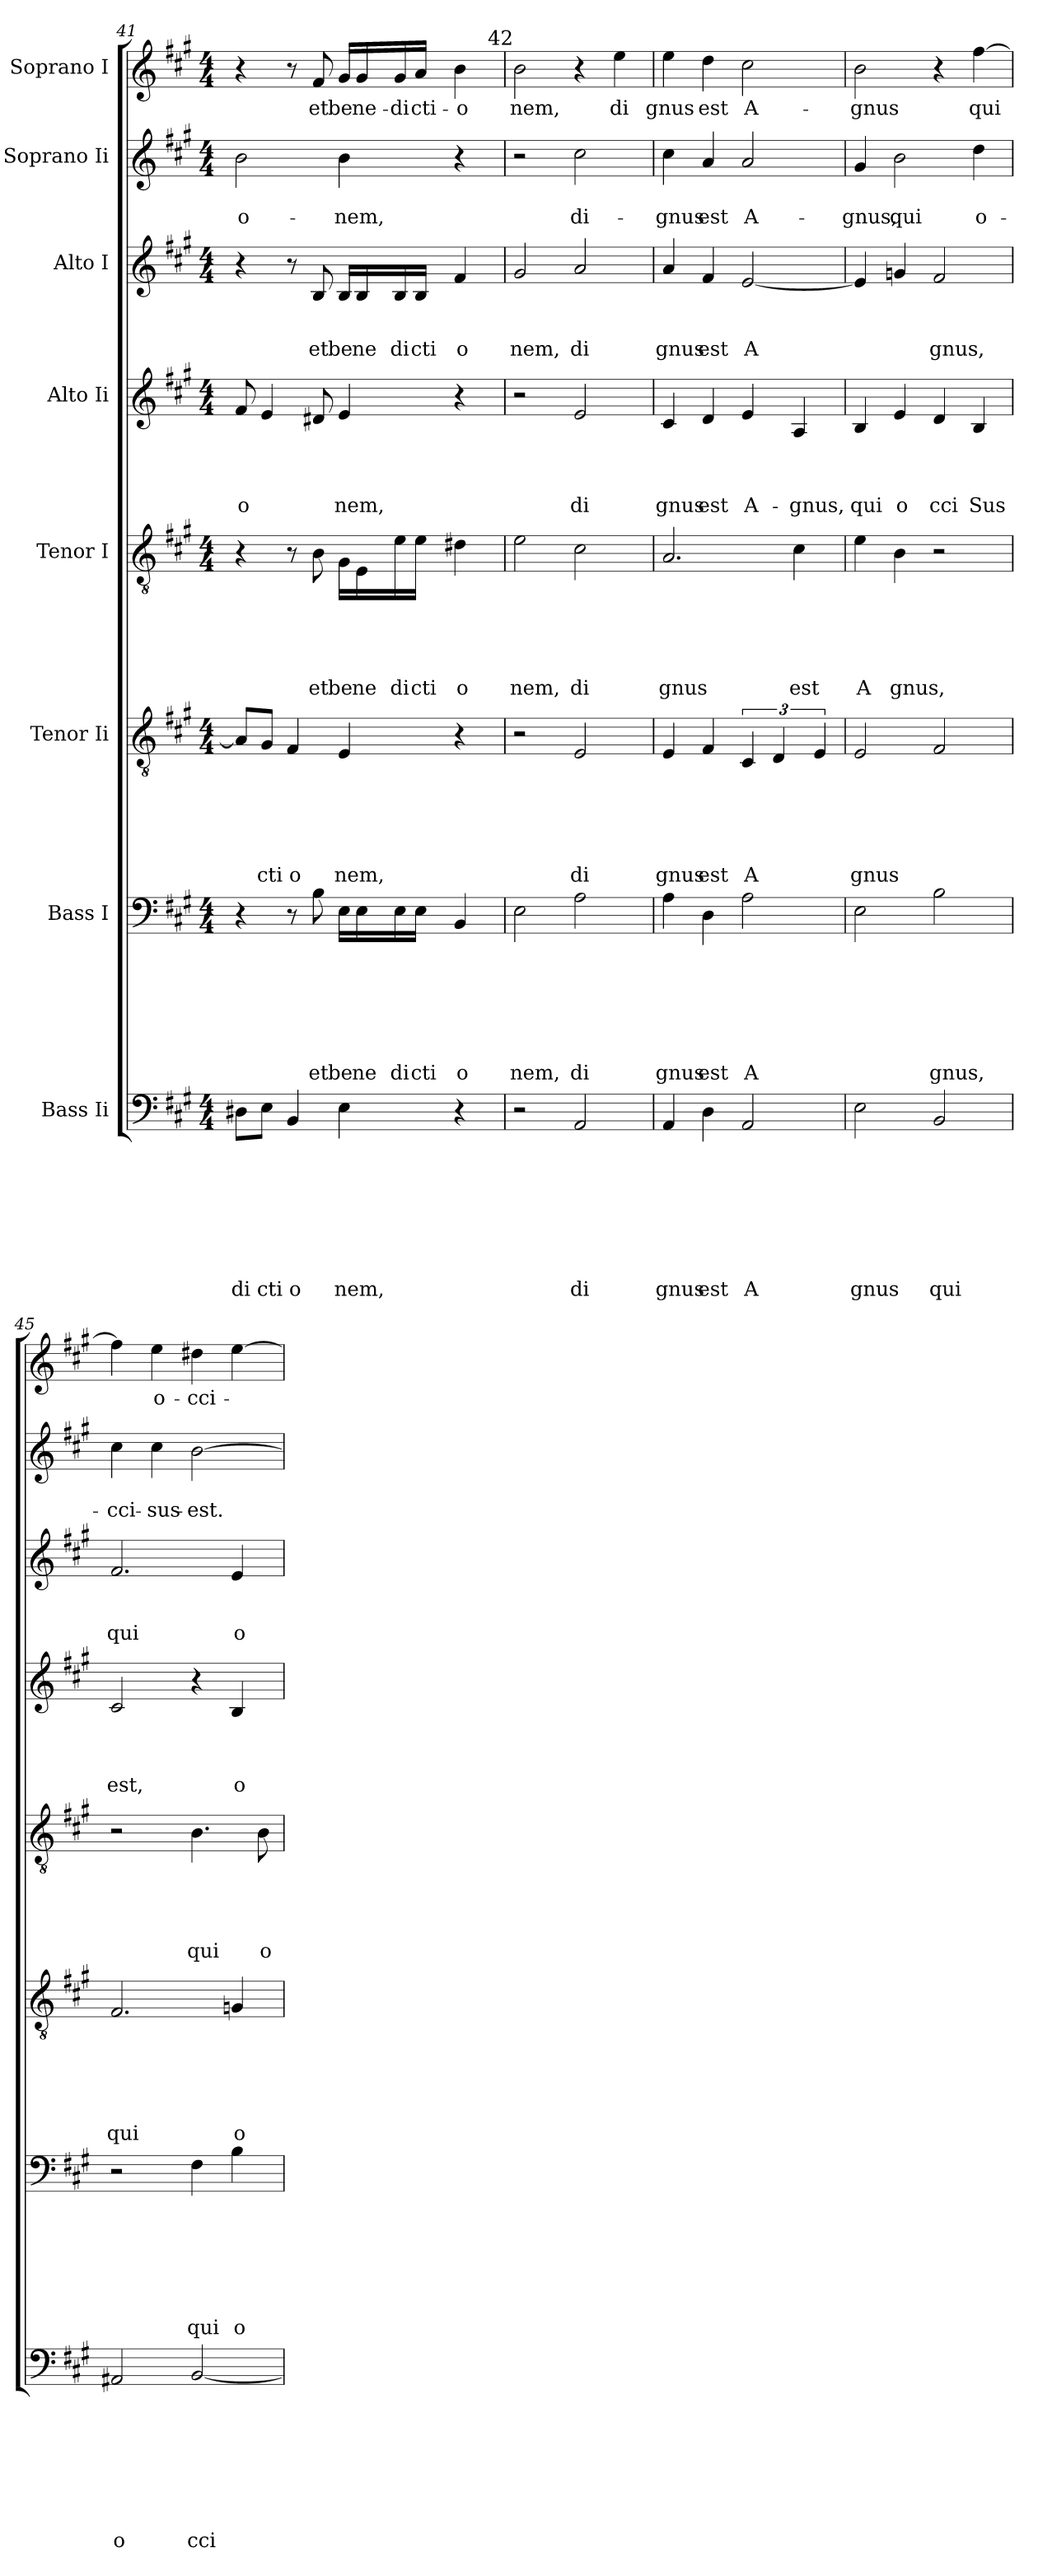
**kern	**text	**text	**text	**text	**text	**text	**text	**text	**kern	**text	**text	**text	**text	**text	**text	**text	**kern	**text	**text	**text	**text	**text	**text	**kern	**text	**text	**text	**text	**text	**kern	**text	**text	**text	**text	**kern	**text	**text	**text	**kern	**text	**text	**kern	**text
*part8	*part8	*part8	*part8	*part8	*part8	*part8	*part8	*part8	*part7	*part7	*part7	*part7	*part7	*part7	*part7	*part7	*part6	*part6	*part6	*part6	*part6	*part6	*part6	*part5	*part5	*part5	*part5	*part5	*part5	*part4	*part4	*part4	*part4	*part4	*part3	*part3	*part3	*part3	*part2	*part2	*part2	*part1	*part1
*staff8	*staff8	*staff8	*staff8	*staff8	*staff8	*staff8	*staff8	*staff8	*staff7	*staff7	*staff7	*staff7	*staff7	*staff7	*staff7	*staff7	*staff6	*staff6	*staff6	*staff6	*staff6	*staff6	*staff6	*staff5	*staff5	*staff5	*staff5	*staff5	*staff5	*staff4	*staff4	*staff4	*staff4	*staff4	*staff3	*staff3	*staff3	*staff3	*staff2	*staff2	*staff2	*staff1	*staff1
*I"Bass Ii	*	*	*	*	*	*	*	*	*I"Bass I	*	*	*	*	*	*	*	*I"Tenor Ii	*	*	*	*	*	*	*I"Tenor I	*	*	*	*	*	*I"Alto Ii	*	*	*	*	*I"Alto I	*	*	*	*I"Soprano Ii	*	*	*I"Soprano I	*
*clefF4	*	*	*	*	*	*	*	*	*clefF4	*	*	*	*	*	*	*	*clefGv2	*	*	*	*	*	*	*clefGv2	*	*	*	*	*	*clefG2	*	*	*	*	*clefG2	*	*	*	*clefG2	*	*	*clefG2	*
*k[f#c#g#]	*	*	*	*	*	*	*	*	*k[f#c#g#]	*	*	*	*	*	*	*	*k[f#c#g#]	*	*	*	*	*	*	*k[f#c#g#]	*	*	*	*	*	*k[f#c#g#]	*	*	*	*	*k[f#c#g#]	*	*	*	*k[f#c#g#]	*	*	*k[f#c#g#]	*
*A:	*	*	*	*	*	*	*	*	*A:	*	*	*	*	*	*	*	*A:	*	*	*	*	*	*	*A:	*	*	*	*	*	*A:	*	*	*	*	*A:	*	*	*	*A:	*	*	*A:	*
*M4/4	*	*	*	*	*	*	*	*	*M4/4	*	*	*	*	*	*	*	*M4/4	*	*	*	*	*	*	*M4/4	*	*	*	*	*	*M4/4	*	*	*	*	*M4/4	*	*	*	*M4/4	*	*	*M4/4	*
=41	=41	=41	=41	=41	=41	=41	=41	=41	=41	=41	=41	=41	=41	=41	=41	=41	=41	=41	=41	=41	=41	=41	=41	=41	=41	=41	=41	=41	=41	=41	=41	=41	=41	=41	=41	=41	=41	=41	=41	=41	=41	=41	=41
!	!	!	!	!	!	!	!	!LO:LY:b	!	!	!	!	!	!	!	!	!	!	!	!	!	!	!	!	!	!	!	!	!	!	!	!	!	!LO:LY:b	!	!	!	!	!	!	!LO:LY:b:rj	!	!
*	*	*	*	*	*	*	*	*	*	*	*	*	*	*	*	*	*	*	*	*	*	*	*	*	*	*	*	*	*	*	*	*	*	*	*	*	*	*	*	*	*	*^	*
8D#X\L	.	.	.	.	.	.	.	di	4r	.	.	.	.	.	.	.	8A/L]	.	.	.	.	.	.	4r	.	.	.	.	.	8f#/	.	.	.	o	4r	.	.	.	2b\	.	o-	4r	2...ryy	.
!	!	!	!	!	!	!	!	!LO:LY:b	!	!	!	!	!	!	!	!	!	!	!	!	!	!	!LO:LY:b	!	!	!	!	!	!	!	!	!	!	!	!	!	!	!	!	!	!	!	!	!
8E\J	.	.	.	.	.	.	.	cti	.	.	.	.	.	.	.	.	8G#/J	.	.	.	.	.	cti	.	.	.	.	.	.	4e/	.	.	.	.	.	.	.	.	.	.	.	.	.	.
!	!	!	!	!	!	!	!	!LO:LY:b	!	!	!	!	!	!	!	!	!	!	!	!	!	!	!LO:LY:b	!	!	!	!	!	!	!	!	!	!	!	!	!	!	!	!	!	!	!	!	!
4BB/	.	.	.	.	.	.	.	o	8r	.	.	.	.	.	.	.	4F#/	.	.	.	.	.	o	8r	.	.	.	.	.	.	.	.	.	.	8r	.	.	.	.	.	.	8r	.	.
!	!	!	!	!	!	!	!	!	!	!	!	!	!	!	!	!LO:LY:b	!	!	!	!	!	!	!	!	!	!	!	!	!LO:LY:b	!	!	!	!	!	!	!	!	!LO:LY:b	!	!	!	!	!	!LO:LY:b
.	.	.	.	.	.	.	.	.	8B\	.	.	.	.	.	.	et	.	.	.	.	.	.	.	8B\	.	.	.	.	et	8d#X/	.	.	.	.	8B/	.	.	et	.	.	.	8f#/	.	et
!	!	!	!	!	!	!	!	!LO:LY:b	!	!	!	!	!	!	!	!LO:LY:b	!	!	!	!	!	!	!LO:LY:b	!	!	!	!	!	!LO:LY:b	!	!	!	!	!LO:LY:b	!	!	!	!LO:LY:b	!	!	!LO:LY:b	!	!	!LO:LY:b
4E\	.	.	.	.	.	.	.	nem,	16E\LL	.	.	.	.	.	.	be	4E/	.	.	.	.	.	nem,	16G#\LL	.	.	.	.	be	4e/	.	.	.	nem,	16B/LL	.	.	be	4b\	.	-nem,	16g#/LL	.	be
!	!	!	!	!	!	!	!	!	!	!	!	!	!	!	!	!LO:LY:b	!	!	!	!	!	!	!	!	!	!	!	!	!LO:LY:b	!	!	!	!	!	!	!	!	!LO:LY:b	!	!	!	!	!	!LO:LY:b
.	.	.	.	.	.	.	.	.	16E\	.	.	.	.	.	.	ne	.	.	.	.	.	.	.	16E\	.	.	.	.	ne	.	.	.	.	.	16B/	.	.	ne	.	.	.	16g#/	.	n­e-
!	!	!	!	!	!	!	!	!	!	!	!	!	!	!	!	!LO:LY:b	!	!	!	!	!	!	!	!	!	!	!	!	!LO:LY:b	!	!	!	!	!	!	!	!	!LO:LY:b	!	!	!	!	!	!LO:LY:b
.	.	.	.	.	.	.	.	.	16E\	.	.	.	.	.	.	di	.	.	.	.	.	.	.	16e\	.	.	.	.	di	.	.	.	.	.	16B/	.	.	di	.	.	.	16g#/	.	-di
!	!	!	!	!	!	!	!	!	!	!	!	!	!	!	!	!LO:LY:b	!	!	!	!	!	!	!	!	!	!	!	!	!LO:LY:b	!	!	!	!	!	!	!	!	!LO:LY:b	!	!	!	!	!	!LO:LY:b
.	.	.	.	.	.	.	.	.	16E\JJ	.	.	.	.	.	.	cti	.	.	.	.	.	.	.	16e\JJ	.	.	.	.	cti	.	.	.	.	.	16B/JJ	.	.	cti	.	.	.	16a/JJ	.	c­ti-
!	!	!	!	!	!	!	!	!	!	!	!	!	!	!	!	!LO:LY:b	!	!	!	!	!	!	!	!	!	!	!	!	!LO:LY:b	!	!	!	!	!	!	!	!	!LO:LY:b	!	!	!	!	!	!LO:LY:b
4r	.	.	.	.	.	.	.	.	4BB/	.	.	.	.	.	.	o	4r	.	.	.	.	.	.	4d#X\	.	.	.	.	o	4r	.	.	.	.	4f#/	.	.	o	4r	.	.	4b\	.	-o
*	*	*	*	*	*	*	*	*	*	*	*	*	*	*	*	*	*	*	*	*	*	*	*	*	*	*	*	*	*	*	*	*	*	*	*	*	*	*	*	*	*	*MM60	*	*
!	!	!	!	!	!	!	!	!	!	!	!	!	!	!	!	!	!	!	!	!	!	!	!	!	!	!	!	!	!	!	!	!	!	!	!	!	!	!	!	!	!	!	!LO:TX:a:t=42	!
.	.	.	.	.	.	.	.	.	.	.	.	.	.	.	.	.	.	.	.	.	.	.	.	.	.	.	.	.	.	.	.	.	.	.	.	.	.	.	.	.	.	.	16ryy	.
=42	=42	=42	=42	=42	=42	=42	=42	=42	=42	=42	=42	=42	=42	=42	=42	=42	=42	=42	=42	=42	=42	=42	=42	=42	=42	=42	=42	=42	=42	=42	=42	=42	=42	=42	=42	=42	=42	=42	=42	=42	=42	=42	=42	=42
!	!	!	!	!	!	!	!	!	!	!	!	!	!	!	!	!LO:LY:b	!	!	!	!	!	!	!	!	!	!	!	!	!LO:LY:b	!	!	!	!	!	!	!	!	!LO:LY:b	!	!	!	!	!	!LO:LY:b
*	*	*	*	*	*	*	*	*	*	*	*	*	*	*	*	*	*	*	*	*	*	*	*	*	*	*	*	*	*	*	*	*	*	*	*	*	*	*	*	*	*	*v	*v	*
2r	.	.	.	.	.	.	.	.	2E\	.	.	.	.	.	.	nem,	2r	.	.	.	.	.	.	2e\	.	.	.	.	nem,	2r	.	.	.	.	2g#/	.	.	nem,	2r	.	.	2b\	nem,
!	!	!	!	!	!	!	!	!LO:LY:b	!	!	!	!	!	!	!	!LO:LY:b	!	!	!	!	!	!	!LO:LY:b	!	!	!	!	!	!LO:LY:b	!	!	!	!	!LO:LY:b	!	!	!	!LO:LY:b	!	!	!LO:LY:b	!	!
2AA/	.	.	.	.	.	.	.	di	2A\	.	.	.	.	.	.	di	2E/	.	.	.	.	.	di	2c#\	.	.	.	.	di	2e/	.	.	.	di	2a/	.	.	di	2cc#\	.	di-	4r	.
!	!	!	!	!	!	!	!	!	!	!	!	!	!	!	!	!	!	!	!	!	!	!	!	!	!	!	!	!	!	!	!	!	!	!	!	!	!	!	!	!	!	!	!LO:LY:b
.	.	.	.	.	.	.	.	.	.	.	.	.	.	.	.	.	.	.	.	.	.	.	.	.	.	.	.	.	.	.	.	.	.	.	.	.	.	.	.	.	.	4ee\	di
=43	=43	=43	=43	=43	=43	=43	=43	=43	=43	=43	=43	=43	=43	=43	=43	=43	=43	=43	=43	=43	=43	=43	=43	=43	=43	=43	=43	=43	=43	=43	=43	=43	=43	=43	=43	=43	=43	=43	=43	=43	=43	=43	=43
!	!	!	!	!	!	!	!	!LO:LY:b	!	!	!	!	!	!	!	!LO:LY:b	!	!	!	!	!	!	!LO:LY:b	!	!	!	!	!	!LO:LY:b	!	!	!	!	!LO:LY:b	!	!	!	!LO:LY:b	!	!	!LO:LY:b	!	!LO:LY:b
4AA/	.	.	.	.	.	.	.	gnus	4A\	.	.	.	.	.	.	gnus	4E/	.	.	.	.	.	gnus	2.A/	.	.	.	.	gnus	4c#/	.	.	.	gnus	4a/	.	.	gnus	4cc#\	.	-gnus	4ee\	g­nus
!	!	!	!	!	!	!	!	!LO:LY:b	!	!	!	!	!	!	!	!LO:LY:b	!	!	!	!	!	!	!LO:LY:b	!	!	!	!	!	!	!	!	!	!	!LO:LY:b	!	!	!	!LO:LY:b	!	!	!LO:LY:b	!	!LO:LY:b
4D\	.	.	.	.	.	.	.	est	4D\	.	.	.	.	.	.	est	4F#/	.	.	.	.	.	est	.	.	.	.	.	.	4d/	.	.	.	est	4f#/	.	.	est	4a/	.	est	4dd\	est
!	!	!	!	!	!	!	!	!LO:LY:b	!	!	!	!	!	!	!	!LO:LY:b	!	!	!	!	!	!	!LO:LY:b	!	!	!	!	!	!	!	!	!	!	!LO:LY:b	!	!	!	!LO:LY:b	!	!	!LO:LY:b	!	!LO:LY:b
2AA/	.	.	.	.	.	.	.	A	2A\	.	.	.	.	.	.	A	6C#/	.	.	.	.	.	A	.	.	.	.	.	.	4e/	.	.	.	A-	[<2e/	.	.	A	2a/	.	A-	2cc#\	A-
.	.	.	.	.	.	.	.	.	.	.	.	.	.	.	.	.	6D/	.	.	.	.	.	.	.	.	.	.	.	.	.	.	.	.	.	.	.	.	.	.	.	.	.	.
!	!	!	!	!	!	!	!	!	!	!	!	!	!	!	!	!	!	!	!	!	!	!	!	!	!	!	!	!	!LO:LY:b	!	!	!	!	!LO:LY:b	!	!	!	!	!	!	!	!	!
.	.	.	.	.	.	.	.	.	.	.	.	.	.	.	.	.	.	.	.	.	.	.	.	4c#\	.	.	.	.	est	4A/	.	.	.	-gnus,	.	.	.	.	.	.	.	.	.
.	.	.	.	.	.	.	.	.	.	.	.	.	.	.	.	.	6E/	.	.	.	.	.	.	.	.	.	.	.	.	.	.	.	.	.	.	.	.	.	.	.	.	.	.
!!LO:LB:g=z
=44	=44	=44	=44	=44	=44	=44	=44	=44	=44	=44	=44	=44	=44	=44	=44	=44	=44	=44	=44	=44	=44	=44	=44	=44	=44	=44	=44	=44	=44	=44	=44	=44	=44	=44	=44	=44	=44	=44	=44	=44	=44	=44	=44
!	!	!	!	!	!	!	!	!LO:LY:b	!	!	!	!	!	!	!	!	!	!	!	!	!	!	!LO:LY:b	!	!	!	!	!	!LO:LY:b	!	!	!	!	!LO:LY:b	!	!	!	!	!	!	!LO:LY:b	!	!LO:LY:b
2E\	.	.	.	.	.	.	.	gnus	2E\	.	.	.	.	.	.	.	2E/	.	.	.	.	.	gnus	4e\	.	.	.	.	A	4B/	.	.	.	qui	4e/]	.	.	.	4g#/	.	-gnus,	2b\	-gnus
!	!	!	!	!	!	!	!	!	!	!	!	!	!	!	!	!	!	!	!	!	!	!	!	!	!	!	!	!	!LO:LY:b	!	!	!	!	!LO:LY:b	!	!	!	!	!	!	!LO:LY:b	!	!
.	.	.	.	.	.	.	.	.	.	.	.	.	.	.	.	.	.	.	.	.	.	.	.	4B\	.	.	.	.	gnus,	4e/	.	.	.	o	4gn/	.	.	.	2b\	.	qui	.	.
!	!	!	!	!	!	!	!	!LO:LY:b	!	!	!	!	!	!	!	!LO:LY:b	!	!	!	!	!	!	!	!	!	!	!	!	!	!	!	!	!	!LO:LY:b	!	!	!	!LO:LY:b	!	!	!	!	!
2BB/	.	.	.	.	.	.	.	qui	2B\	.	.	.	.	.	.	gnus,	2F#/	.	.	.	.	.	.	2r	.	.	.	.	.	4d/	.	.	.	cci	2f#/	.	.	gnus,	.	.	.	4r	.
!	!	!	!	!	!	!	!	!	!	!	!	!	!	!	!	!	!	!	!	!	!	!	!	!	!	!	!	!	!	!	!	!	!	!LO:LY:b	!	!	!	!	!	!	!LO:LY:b	!	!LO:LY:b
.	.	.	.	.	.	.	.	.	.	.	.	.	.	.	.	.	.	.	.	.	.	.	.	.	.	.	.	.	.	4B/	.	.	.	Sus	.	.	.	.	4dd\	.	o-	[>4ff#\	qui
=45	=45	=45	=45	=45	=45	=45	=45	=45	=45	=45	=45	=45	=45	=45	=45	=45	=45	=45	=45	=45	=45	=45	=45	=45	=45	=45	=45	=45	=45	=45	=45	=45	=45	=45	=45	=45	=45	=45	=45	=45	=45	=45	=45
!	!	!	!	!	!	!	!	!LO:LY:b	!	!	!	!	!	!	!	!	!	!	!	!	!	!	!LO:LY:b	!	!	!	!	!	!	!	!	!	!	!LO:LY:b	!	!	!	!LO:LY:b	!	!	!LO:LY:b	!	!
2AA#X/	.	.	.	.	.	.	.	o	2r	.	.	.	.	.	.	.	2.F#/	.	.	.	.	.	qui	2r	.	.	.	.	.	2c#/	.	.	.	est,	2.f#/	.	.	qui	4cc#\	.	-cci-	4ff#\]	.
!	!	!	!	!	!	!	!	!	!	!	!	!	!	!	!	!	!	!	!	!	!	!	!	!	!	!	!	!	!	!	!	!	!	!	!	!	!	!	!	!	!LO:LY:b	!	!LO:LY:b
.	.	.	.	.	.	.	.	.	.	.	.	.	.	.	.	.	.	.	.	.	.	.	.	.	.	.	.	.	.	.	.	.	.	.	.	.	.	.	4cc#\	.	-sus-	4ee\	o-
!	!	!	!	!	!	!	!	!LO:LY:b	!	!	!	!	!	!	!	!LO:LY:b	!	!	!	!	!	!	!	!	!	!	!	!	!LO:LY:b	!	!	!	!	!	!	!	!	!	!	!	!LO:LY:b	!	!LO:LY:b
[<2BB/	.	.	.	.	.	.	.	cci	4F#\	.	.	.	.	.	.	qui	.	.	.	.	.	.	.	4.B\	.	.	.	.	qui	4r	.	.	.	.	.	.	.	.	[>2b\	.	-est.	4dd#X\	-cci-
!	!	!	!	!	!	!	!	!	!	!	!	!	!	!	!	!LO:LY:b	!	!	!	!	!	!	!LO:LY:b	!	!	!	!	!	!	!	!	!	!	!LO:LY:b	!	!	!	!LO:LY:b	!	!	!	!	!
.	.	.	.	.	.	.	.	.	4B\	.	.	.	.	.	.	o	4Gn/	.	.	.	.	.	o	.	.	.	.	.	.	4B/	.	.	.	o	4e/	.	.	o	.	.	.	[>4ee\	.
!	!	!	!	!	!	!	!	!	!	!	!	!	!	!	!	!	!	!	!	!	!	!	!	!	!	!	!	!	!LO:LY:b	!	!	!	!	!	!	!	!	!	!	!	!	!	!
.	.	.	.	.	.	.	.	.	.	.	.	.	.	.	.	.	.	.	.	.	.	.	.	8B\	.	.	.	.	o	.	.	.	.	.	.	.	.	.	.	.	.	.	.
=	=	=	=	=	=	=	=	=	=	=	=	=	=	=	=	=	=	=	=	=	=	=	=	=	=	=	=	=	=	=	=	=	=	=	=	=	=	=	=	=	=	=	=
*-	*-	*-	*-	*-	*-	*-	*-	*-	*-	*-	*-	*-	*-	*-	*-	*-	*-	*-	*-	*-	*-	*-	*-	*-	*-	*-	*-	*-	*-	*-	*-	*-	*-	*-	*-	*-	*-	*-	*-	*-	*-	*-	*-
